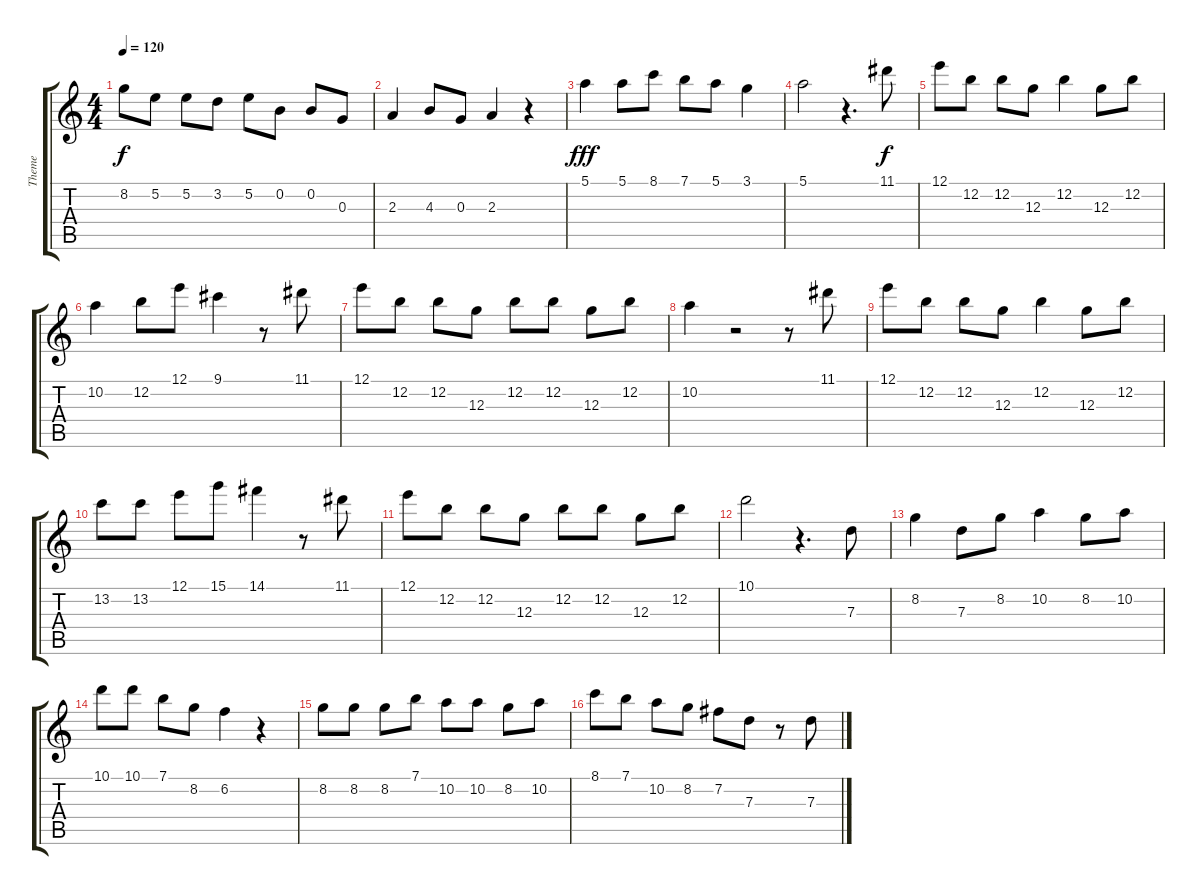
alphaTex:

\track ("Theme" "Theme") {instrument electricguitarclean}
\staff {score tabs}
\tuning (E4 B3 G3 D3 A2 E2) {hide}
\ts (4 4)
\tempo 120
\clef g2
\ks c
8.2.8{dy f} 5.2.8 5.2.8 3.2.8 5.2.8 0.2.8 0.2.8 0.3.8 |
2.3.4 4.3.8 0.3.8 2.3.4 r.4 |
5.1.4{dy fff} 5.1.8 8.1.8 7.1.8 5.1.8 3.1.4 |
5.1.2 r.4{d} 11.1.8{dy f} |
12.1.8 12.2.8 12.2.8 12.3.8 12.2.4 12.3.8 12.2.8 |
10.2.4 12.2.8 12.1.8 9.1.4 r.8 11.1.8 |
12.1.8 12.2.8 12.2.8 12.3.8 12.2.8 12.2.8 12.3.8 12.2.8 |
10.2.4 r.2 r.8 11.1.8 |
12.1.8 12.2.8 12.2.8 12.3.8 12.2.4 12.3.8 12.2.8 |
13.2.8 13.2.8 12.1.8 15.1.8 14.1.4 r.8 11.1.8 |
12.1.8 12.2.8 12.2.8 12.3.8 12.2.8 12.2.8 12.3.8 12.2.8 |
10.1.2 r.4{d} 7.3.8 |
8.2.4 7.3.8 8.2.8 10.2.4 8.2.8 10.2.8 |
10.1.8 10.1.8 7.1.8 8.2.8 6.2.4 r.4 |
8.2.8 8.2.8 8.2.8 7.1.8 10.2.8 10.2.8 8.2.8 10.2.8 |
8.1.8 7.1.8 10.2.8 8.2.8 7.2.8 7.3.8 r.8 7.3.8
